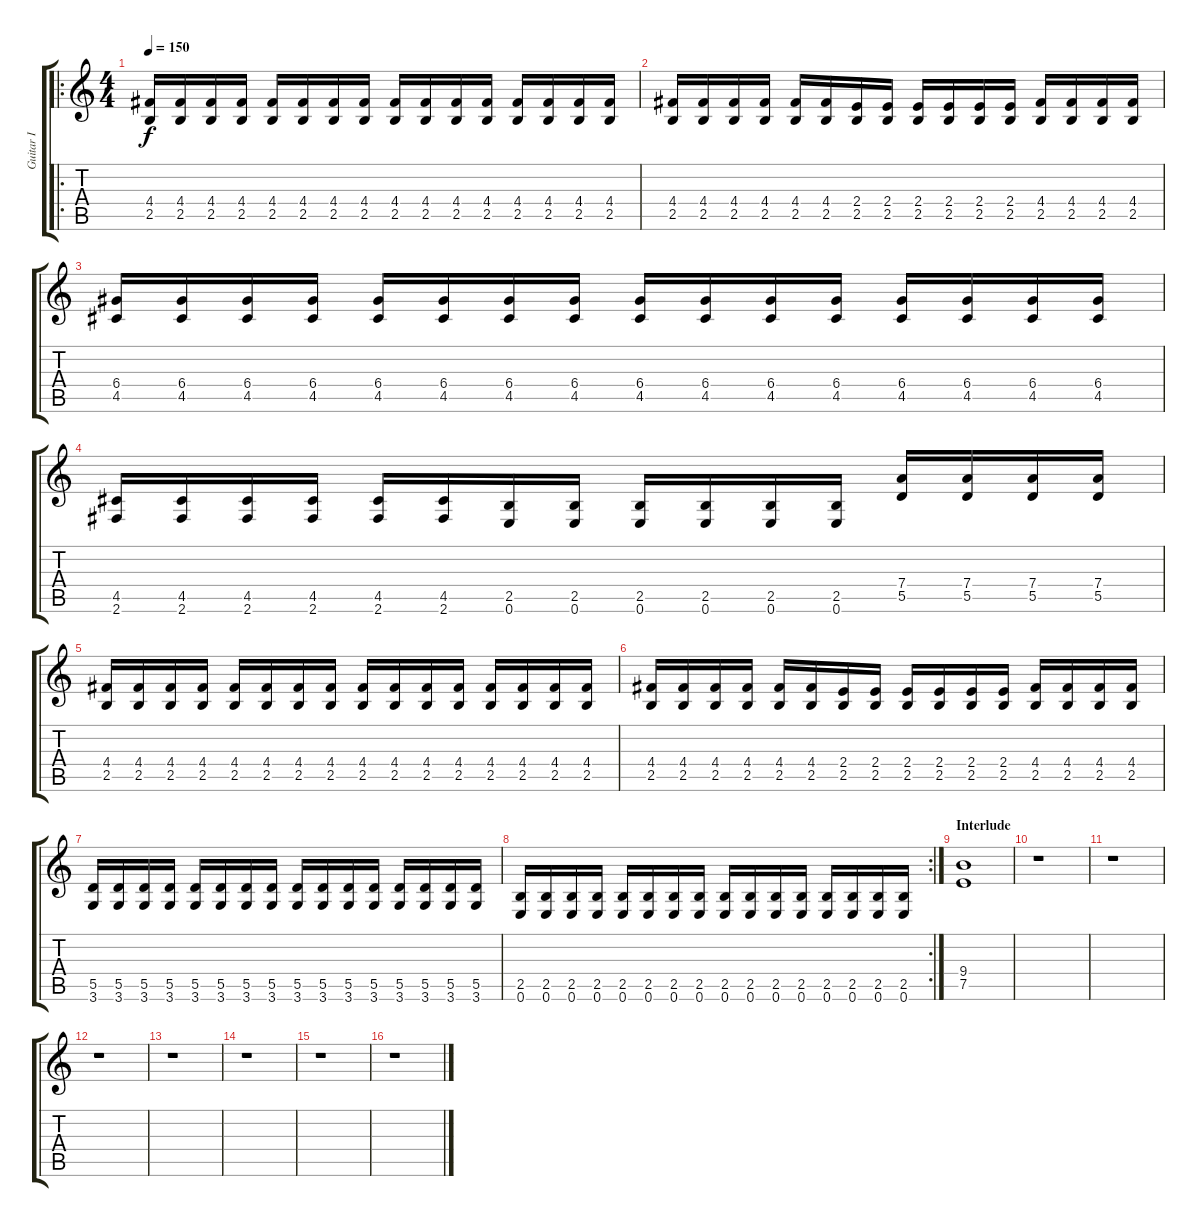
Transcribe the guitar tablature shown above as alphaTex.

\track ("Guitar I" "Guitar I") {instrument distortionguitar}
\staff {score tabs}
\tuning (E4 B3 G3 D3 A2 E2) {hide}
\ro
\ts (4 4)
\tempo 150
\clef g2
\ks c
(4.4 2.5).16{dy f} (4.4 2.5).16 (4.4 2.5).16 (4.4 2.5).16 (4.4 2.5).16 (4.4 2.5).16 (4.4 2.5).16 (4.4 2.5).16 (4.4 2.5).16 (4.4 2.5).16 (4.4 2.5).16 (4.4 2.5).16 (4.4 2.5).16 (4.4 2.5).16 (4.4 2.5).16 (4.4 2.5).16 |
(4.4 2.5).16 (4.4 2.5).16 (4.4 2.5).16 (4.4 2.5).16 (4.4 2.5).16 (4.4 2.5).16 (2.4 2.5).16 (2.4 2.5).16 (2.4 2.5).16 (2.4 2.5).16 (2.4 2.5).16 (2.4 2.5).16 (4.4 2.5).16 (4.4 2.5).16 (4.4 2.5).16 (4.4 2.5).16 |
(6.4 4.5).16 (6.4 4.5).16 (6.4 4.5).16 (6.4 4.5).16 (6.4 4.5).16 (6.4 4.5).16 (6.4 4.5).16 (6.4 4.5).16 (6.4 4.5).16 (6.4 4.5).16 (6.4 4.5).16 (6.4 4.5).16 (6.4 4.5).16 (6.4 4.5).16 (6.4 4.5).16 (6.4 4.5).16 |
(4.5 2.6).16 (4.5 2.6).16 (4.5 2.6).16 (4.5 2.6).16 (4.5 2.6).16 (4.5 2.6).16 (2.5 0.6).16 (2.5 0.6).16 (2.5 0.6).16 (2.5 0.6).16 (2.5 0.6).16 (2.5 0.6).16 (7.4 5.5).16 (7.4 5.5).16 (7.4 5.5).16 (7.4 5.5).16 |
(4.4 2.5).16 (4.4 2.5).16 (4.4 2.5).16 (4.4 2.5).16 (4.4 2.5).16 (4.4 2.5).16 (4.4 2.5).16 (4.4 2.5).16 (4.4 2.5).16 (4.4 2.5).16 (4.4 2.5).16 (4.4 2.5).16 (4.4 2.5).16 (4.4 2.5).16 (4.4 2.5).16 (4.4 2.5).16 |
(4.4 2.5).16 (4.4 2.5).16 (4.4 2.5).16 (4.4 2.5).16 (4.4 2.5).16 (4.4 2.5).16 (2.4 2.5).16 (2.4 2.5).16 (2.4 2.5).16 (2.4 2.5).16 (2.4 2.5).16 (2.4 2.5).16 (4.4 2.5).16 (4.4 2.5).16 (4.4 2.5).16 (4.4 2.5).16 |
(5.5 3.6).16 (5.5 3.6).16 (5.5 3.6).16 (5.5 3.6).16 (5.5 3.6).16 (5.5 3.6).16 (5.5 3.6).16 (5.5 3.6).16 (5.5 3.6).16 (5.5 3.6).16 (5.5 3.6).16 (5.5 3.6).16 (5.5 3.6).16 (5.5 3.6).16 (5.5 3.6).16 (5.5 3.6).16 |
\rc 2
(2.5 0.6).16 (2.5 0.6).16 (2.5 0.6).16 (2.5 0.6).16 (2.5 0.6).16 (2.5 0.6).16 (2.5 0.6).16 (2.5 0.6).16 (2.5 0.6).16 (2.5 0.6).16 (2.5 0.6).16 (2.5 0.6).16 (2.5 0.6).16 (2.5 0.6).16 (2.5 0.6).16 (2.5 0.6).16 |
\section ("" "Interlude")
(9.4 7.5).1 |
r.1 |
r.1 |
r.1 |
r.1 |
r.1 |
r.1 |
r.1
